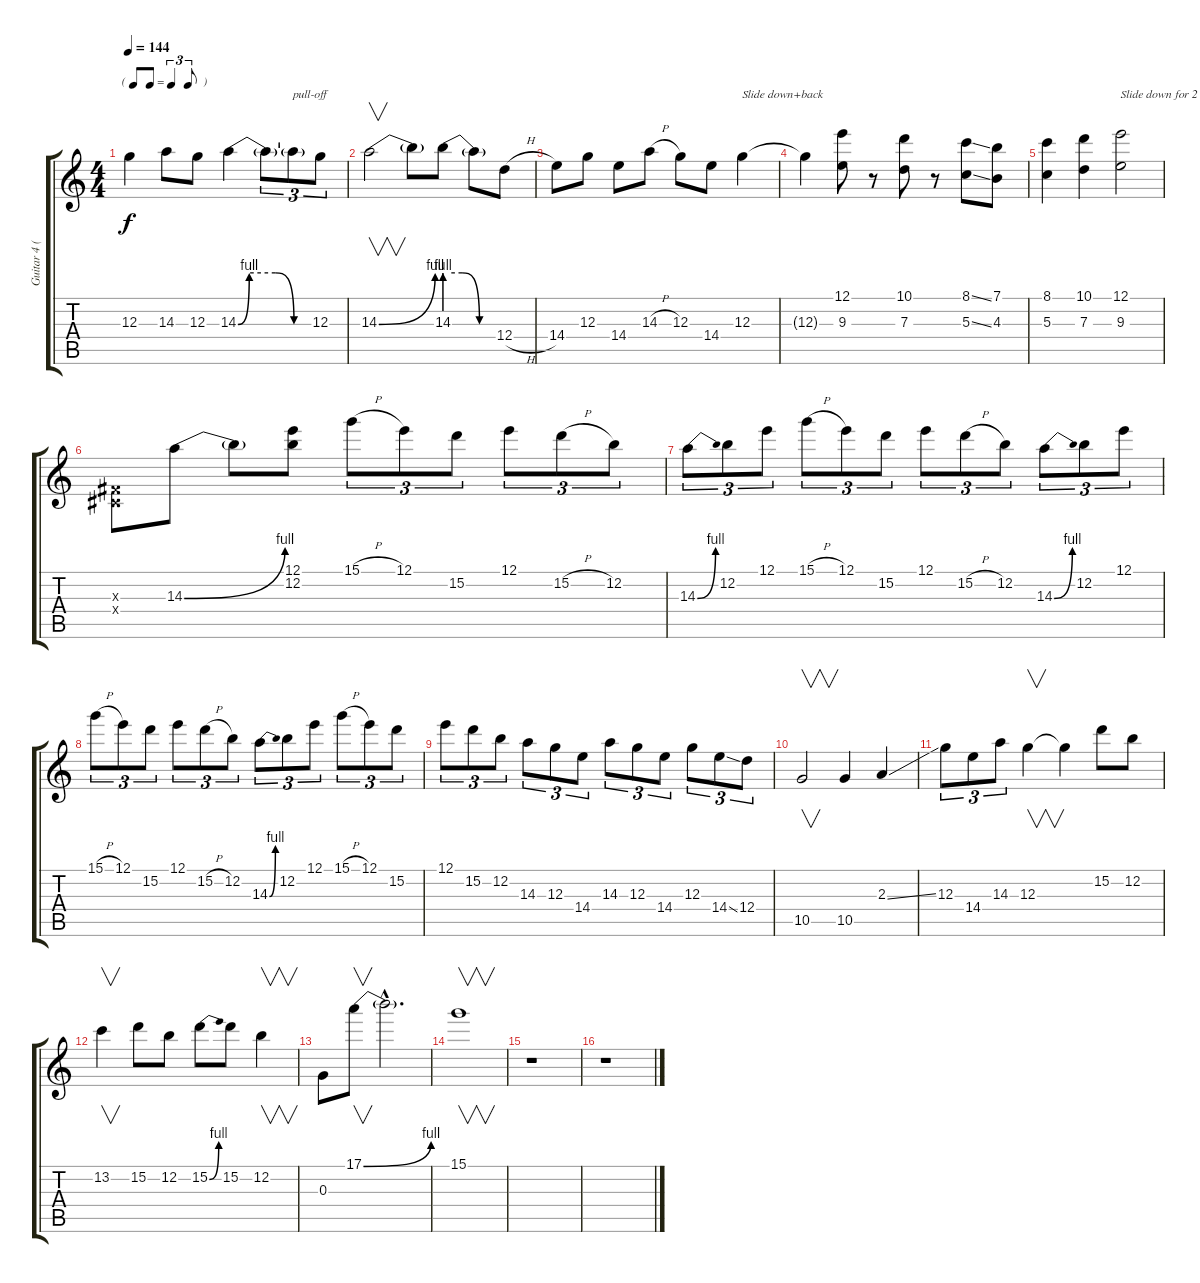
\track ("Guitar 4 (lead)" "Guitar 4 (") {instrument distortionguitar}
\staff {score tabs}
\tuning (E4 B3 G3 D3 A2 E2) {hide}
\ts (4 4)
\tf triplet8th
\tempo 144
\clef g2
\ks c
12.3{t}.4{dy f} 14.3.8 12.3.8 14.3{be (custom 0 0 9 4 30 4 45 0 60 0)}.4 14.3{t}.8{tu (3 2)} 14.3{t}.8{tu (3 2) txt "pull-off"} 12.3.8{tu (3 2)} |
14.3{be (bend 0 0 60 4)}.2{v} 14.3{t}.8 14.3{be (custom 0 4 20 4 40 0 60 0)}.8 14.3{t}.8 12.4{h}.8 |
14.4.8 12.3.8 14.4.8 14.3{h}.8 12.3.8 14.4.8 12.3.4{txt "Slide down+back"} |
12.3{t}.4 (12.1 9.3).8 r.8 (10.1 7.3).8 r.8 (8.1{ss} 5.3{ss}).8 (7.1 4.3).8 |
(8.1 5.3).4 (10.1 7.3).4 (12.1 9.3).2{txt "Slide down for 2 beats"} |
(-1.3{x} -1.4{x}).8 14.3{be (bend 0 0 60 4)}.8 14.3{t}.8 (12.1 12.2).8 15.1{h}.8{tu (3 2)} 12.1.8{tu (3 2)} 15.2.8{tu (3 2)} 12.1.8{tu (3 2)} 15.2{h}.8{tu (3 2)} 12.2.8{tu (3 2)} |
14.3{be (bend 0 0 60 4)}.8{tu (3 2)} 12.2.8{tu (3 2)} 12.1.8{tu (3 2)} 15.1{h}.8{tu (3 2)} 12.1.8{tu (3 2)} 15.2.8{tu (3 2)} 12.1.8{tu (3 2)} 15.2{h}.8{tu (3 2)} 12.2.8{tu (3 2)} 14.3{be (bend 0 0 60 4)}.8{tu (3 2)} 12.2.8{tu (3 2)} 12.1.8{tu (3 2)} |
15.1{h}.8{tu (3 2)} 12.1.8{tu (3 2)} 15.2.8{tu (3 2)} 12.1.8{tu (3 2)} 15.2{h}.8{tu (3 2)} 12.2.8{tu (3 2)} 14.3{be (bend 0 0 60 4)}.8{tu (3 2)} 12.2.8{tu (3 2)} 12.1.8{tu (3 2)} 15.1{h}.8{tu (3 2)} 12.1.8{tu (3 2)} 15.2.8{tu (3 2)} |
12.1.8{tu (3 2)} 15.2.8{tu (3 2)} 12.2.8{tu (3 2)} 14.3.8{tu (3 2)} 12.3.8{tu (3 2)} 14.4.8{tu (3 2)} 14.3.8{tu (3 2)} 12.3.8{tu (3 2)} 14.4.8{tu (3 2)} 12.3.8{tu (3 2)} 14.4{ss}.8{tu (3 2)} 12.4.8{tu (3 2)} |
10.5.2{v} 10.5.4 2.3{ss}.4 |
12.3.8{tu (3 2)} 14.4.8{tu (3 2)} 14.3.8{tu (3 2)} 12.3.4{v} 12.3{t}.4 15.2.8 12.2.8 |
13.2.4{v} 15.2.8 12.2.8 15.2{be (bend 0 0 60 4)}.8 15.2.8 12.2.4{v} |
0.3.8 17.1{be (bend 0 0 60 4)}.8{v} 17.1{hac t}.2{d} |
15.1.1{v} |
r.1 |
r.1
